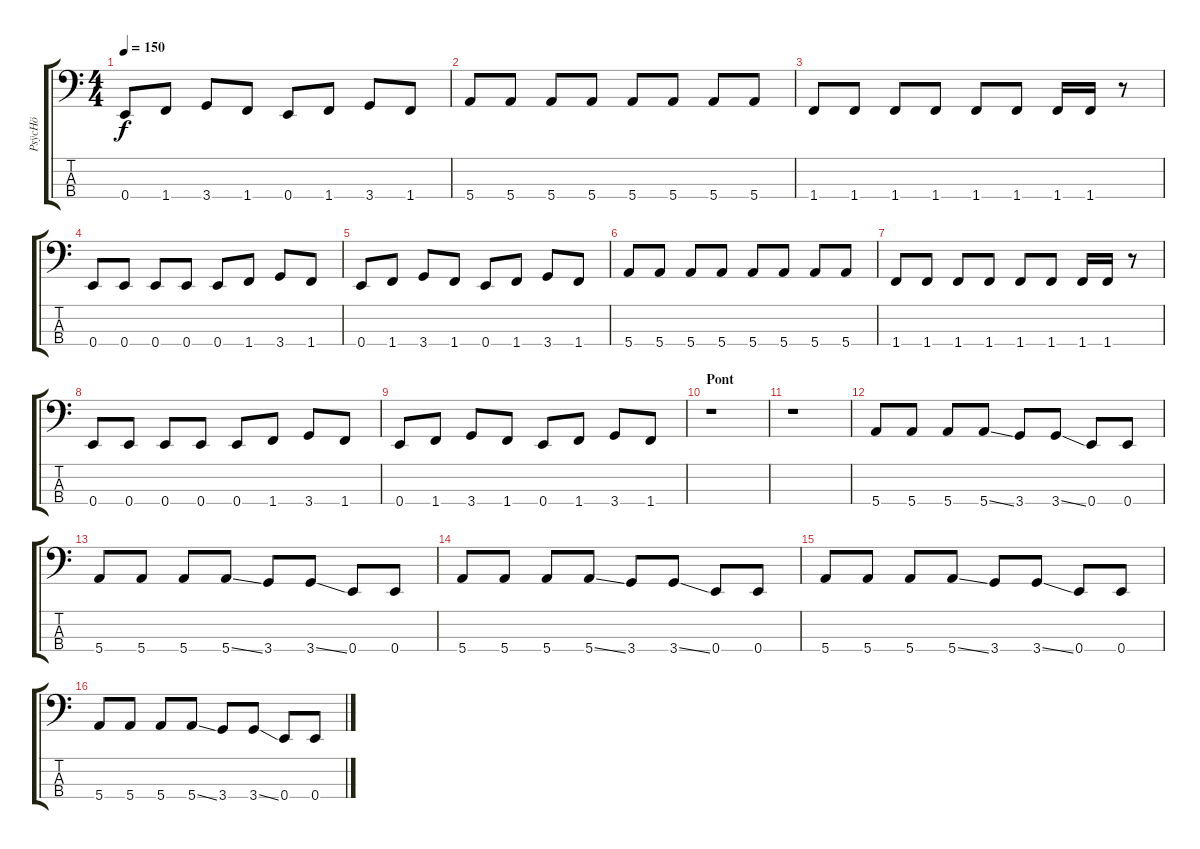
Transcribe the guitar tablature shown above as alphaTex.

\track ("PsÿcHö" "PsÿcHö") {instrument slapbass1}
\staff {score tabs}
\tuning (G2 D2 A1 E1) {hide}
\ts (4 4)
\tempo 150
\clef f4
\ks c
0.4.8{dy f} 1.4.8 3.4.8 1.4.8 0.4.8 1.4.8 3.4.8 1.4.8 |
5.4.8 5.4.8 5.4.8 5.4.8 5.4.8 5.4.8 5.4.8 5.4.8 |
1.4.8 1.4.8 1.4.8 1.4.8 1.4.8 1.4.8 1.4.16 1.4.16 r.8 |
0.4.8 0.4.8 0.4.8 0.4.8 0.4.8 1.4.8 3.4.8 1.4.8 |
0.4.8 1.4.8 3.4.8 1.4.8 0.4.8 1.4.8 3.4.8 1.4.8 |
5.4.8 5.4.8 5.4.8 5.4.8 5.4.8 5.4.8 5.4.8 5.4.8 |
1.4.8 1.4.8 1.4.8 1.4.8 1.4.8 1.4.8 1.4.16 1.4.16 r.8 |
0.4.8 0.4.8 0.4.8 0.4.8 0.4.8 1.4.8 3.4.8 1.4.8 |
0.4.8 1.4.8 3.4.8 1.4.8 0.4.8 1.4.8 3.4.8 1.4.8 |
\section ("" "Pont")
r.1 |
r.1 |
5.4.8 5.4.8 5.4.8 5.4{ss}.8 3.4.8 3.4{ss}.8 0.4.8 0.4.8 |
5.4.8 5.4.8 5.4.8 5.4{ss}.8 3.4.8 3.4{ss}.8 0.4.8 0.4.8 |
5.4.8 5.4.8 5.4.8 5.4{ss}.8 3.4.8 3.4{ss}.8 0.4.8 0.4.8 |
5.4.8 5.4.8 5.4.8 5.4{ss}.8 3.4.8 3.4{ss}.8 0.4.8 0.4.8 |
5.4.8 5.4.8 5.4.8 5.4{ss}.8 3.4.8 3.4{ss}.8 0.4.8 0.4.8
